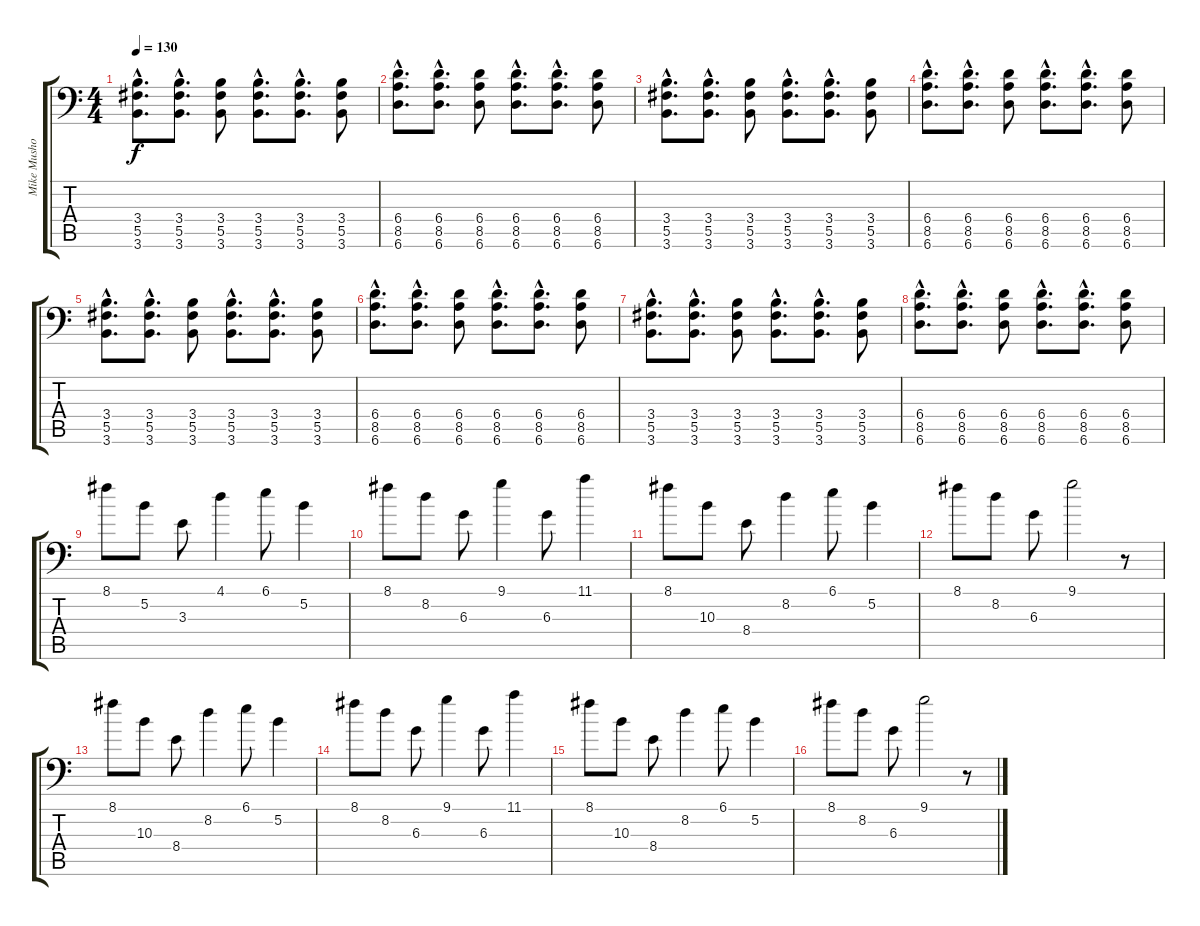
\track ("Mike Mushok - Guitar" "Mike Musho") {instrument overdrivenguitar}
\staff {score tabs}
\tuning (Bb3 Gb3 Db3 Ab2 Db2 Ab1) {hide}
\ts (4 4)
\tempo 130
\clef f4
\ks c
(3.4{hac} 5.5{hac} 3.6{hac}).8{d dy f} (3.4{hac} 5.5{hac} 3.6{hac}).8{d} (3.4 5.5 3.6).8 (3.4{hac} 5.5{hac} 3.6{hac}).8{d} (3.4{hac} 5.5{hac} 3.6{hac}).8{d} (3.4 5.5 3.6).8 |
(6.4{hac} 8.5{hac} 6.6{hac}).8{d} (6.4{hac} 8.5{hac} 6.6{hac}).8{d} (6.4 8.5 6.6).8 (6.4{hac} 8.5{hac} 6.6{hac}).8{d} (6.4{hac} 8.5{hac} 6.6{hac}).8{d} (6.4 8.5 6.6).8 |
(3.4{hac} 5.5{hac} 3.6{hac}).8{d} (3.4{hac} 5.5{hac} 3.6{hac}).8{d} (3.4 5.5 3.6).8 (3.4{hac} 5.5{hac} 3.6{hac}).8{d} (3.4{hac} 5.5{hac} 3.6{hac}).8{d} (3.4 5.5 3.6).8 |
(6.4{hac} 8.5{hac} 6.6{hac}).8{d} (6.4{hac} 8.5{hac} 6.6{hac}).8{d} (6.4 8.5 6.6).8 (6.4{hac} 8.5{hac} 6.6{hac}).8{d} (6.4{hac} 8.5{hac} 6.6{hac}).8{d} (6.4 8.5 6.6).8 |
(3.4{hac} 5.5{hac} 3.6{hac}).8{d} (3.4{hac} 5.5{hac} 3.6{hac}).8{d} (3.4 5.5 3.6).8 (3.4{hac} 5.5{hac} 3.6{hac}).8{d} (3.4{hac} 5.5{hac} 3.6{hac}).8{d} (3.4 5.5 3.6).8 |
(6.4{hac} 8.5{hac} 6.6{hac}).8{d} (6.4{hac} 8.5{hac} 6.6{hac}).8{d} (6.4 8.5 6.6).8 (6.4{hac} 8.5{hac} 6.6{hac}).8{d} (6.4{hac} 8.5{hac} 6.6{hac}).8{d} (6.4 8.5 6.6).8 |
(3.4{hac} 5.5{hac} 3.6{hac}).8{d} (3.4{hac} 5.5{hac} 3.6{hac}).8{d} (3.4 5.5 3.6).8 (3.4{hac} 5.5{hac} 3.6{hac}).8{d} (3.4{hac} 5.5{hac} 3.6{hac}).8{d} (3.4 5.5 3.6).8 |
(6.4{hac} 8.5{hac} 6.6{hac}).8{d} (6.4{hac} 8.5{hac} 6.6{hac}).8{d} (6.4 8.5 6.6).8 (6.4{hac} 8.5{hac} 6.6{hac}).8{d} (6.4{hac} 8.5{hac} 6.6{hac}).8{d} (6.4 8.5 6.6).8 |
8.1.8 5.2.8 3.3.8 4.1.4 6.1.8 5.2.4 |
8.1.8 8.2.8 6.3.8 9.1.4 6.3.8 11.1.4 |
8.1.8 10.3.8 8.4.8 8.2.4 6.1.8 5.2.4 |
8.1.8 8.2.8 6.3.8 9.1.2 r.8 |
8.1.8 10.3.8 8.4.8 8.2.4 6.1.8 5.2.4 |
8.1.8 8.2.8 6.3.8 9.1.4 6.3.8 11.1.4 |
8.1.8 10.3.8 8.4.8 8.2.4 6.1.8 5.2.4 |
8.1.8 8.2.8 6.3.8 9.1.2 r.8
